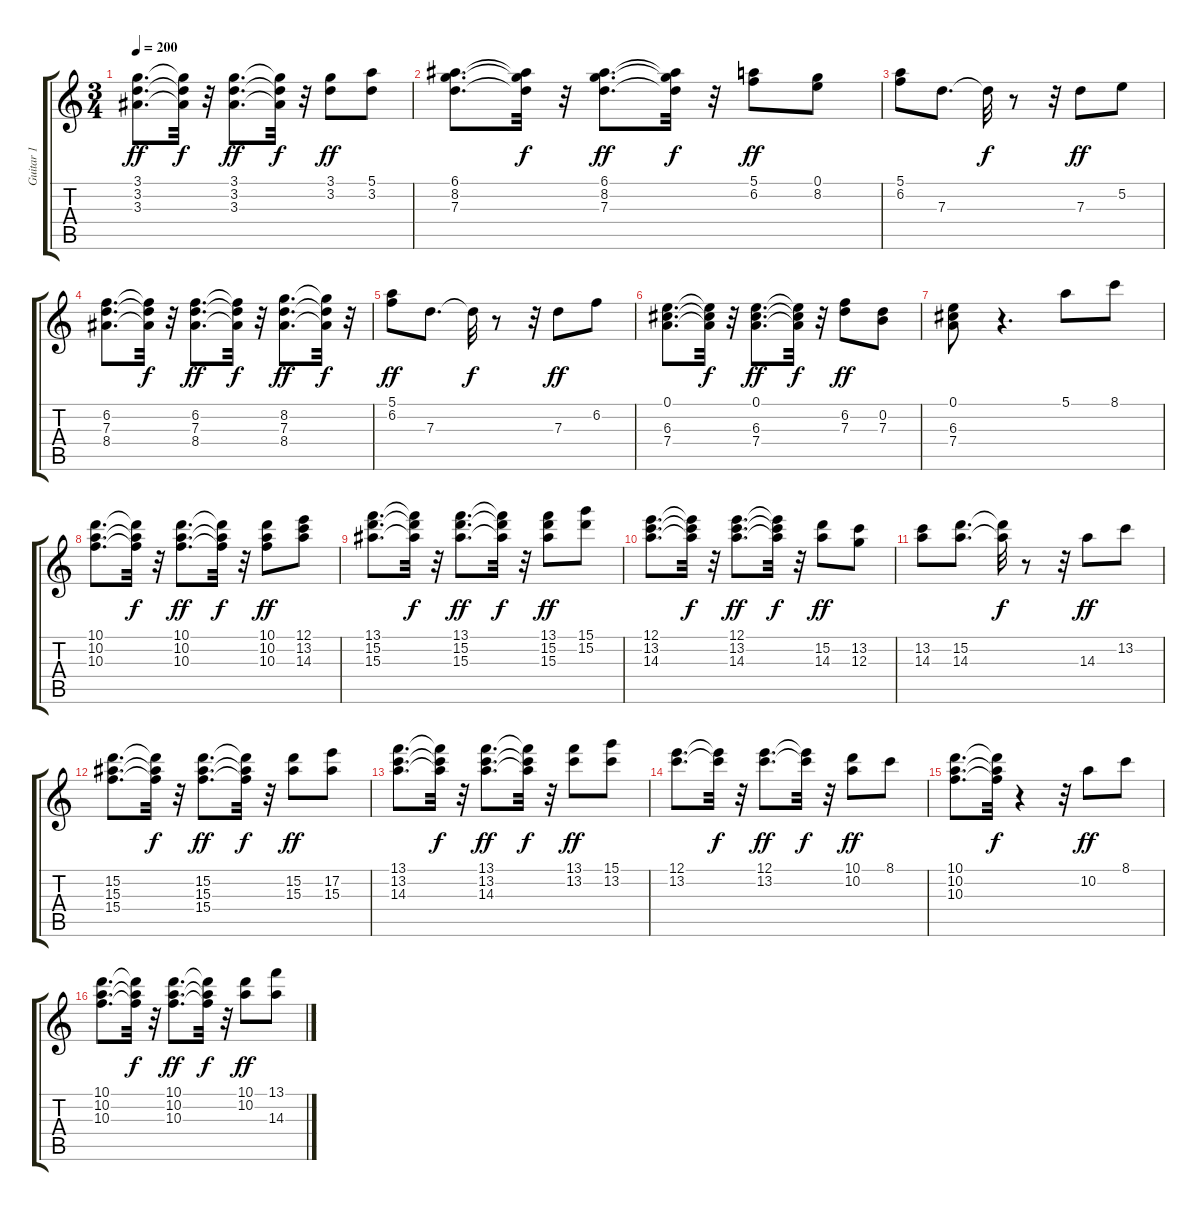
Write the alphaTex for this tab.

\track ("Guitar 1" "Guitar 1") {instrument overdrivenguitar}
\staff {score tabs}
\tuning (E4 B3 G3 D3 A2 E2) {hide}
\ts (3 4)
\tempo 200
\clef g2
\ks c
(3.1 3.2 3.3).8{d dy ff} (3.1{t} 3.2{t} 3.3{t}).32{dy f} r.32 (3.1 3.2 3.3).8{d dy ff} (3.1{t} 3.2{t} 3.3{t}).32{dy f} r.32 (3.1 3.2).8{dy ff} (5.1 3.2).8 |
(6.1 8.2 7.3).8{d} (6.1{t} 8.2{t} 7.3{t}).32{dy f} r.32 (6.1 8.2 7.3).8{d dy ff} (6.1{t} 8.2{t} 7.3{t}).32{dy f} r.32 (5.1 6.2).8{dy ff} (0.1 8.2).8 |
(5.1 6.2).8 7.3.8{d} 7.3{t}.32{dy f} r.8 r.32 7.3.8{dy ff} 5.2.8 |
(6.2 7.3 8.4).8{d} (6.2{t} 7.3{t} 8.4{t}).32{dy f} r.32 (6.2 7.3 8.4).8{d dy ff} (6.2{t} 7.3{t} 8.4{t}).32{dy f} r.32 (8.2 7.3 8.4).8{d dy ff} (8.2{t} 7.3{t} 8.4{t}).32{dy f} r.32 |
(5.1 6.2).8{dy ff} 7.3.8{d} 7.3{t}.32{dy f} r.8 r.32 7.3.8{dy ff} 6.2.8 |
(0.1 6.3 7.4).8{d} (0.1{t} 6.3{t} 7.4{t}).32{dy f} r.32 (0.1 6.3 7.4).8{d dy ff} (0.1{t} 6.3{t} 7.4{t}).32{dy f} r.32 (6.2 7.3).8{dy ff} (0.2 7.3).8 |
(0.1 6.3 7.4).8 r.4{d} 5.1.8 8.1.8 |
(10.1 10.2 10.3).8{d} (10.1{t} 10.2{t} 10.3{t}).32{dy f} r.32 (10.1 10.2 10.3).8{d dy ff} (10.1{t} 10.2{t} 10.3{t}).32{dy f} r.32 (10.1 10.2 10.3).8{dy ff} (12.1 13.2 14.3).8 |
(13.1 15.2 15.3).8{d} (13.1{t} 15.2{t} 15.3{t}).32{dy f} r.32 (13.1 15.2 15.3).8{d dy ff} (13.1{t} 15.2{t} 15.3{t}).32{dy f} r.32 (13.1 15.2 15.3).8{dy ff} (15.1 15.2).8 |
(12.1 13.2 14.3).8{d} (12.1{t} 13.2{t} 14.3{t}).32{dy f} r.32 (12.1 13.2 14.3).8{d dy ff} (12.1{t} 13.2{t} 14.3{t}).32{dy f} r.32 (15.2 14.3).8{dy ff} (13.2 12.3).8 |
(13.2 14.3).8 (15.2 14.3).8{d} (15.2{t} 14.3{t}).32{dy f} r.8 r.32 14.3.8{dy ff} 13.2.8 |
(15.2 15.3 15.4).8{d} (15.2{t} 15.3{t} 15.4{t}).32{dy f} r.32 (15.2 15.3 15.4).8{d dy ff} (15.2{t} 15.3{t} 15.4{t}).32{dy f} r.32 (15.2 15.3).8{dy ff} (17.2 15.3).8 |
(13.1 13.2 14.3).8{d} (13.1{t} 13.2{t} 14.3{t}).32{dy f} r.32 (13.1 13.2 14.3).8{d dy ff} (13.1{t} 13.2{t} 14.3{t}).32{dy f} r.32 (13.1 13.2).8{dy ff} (15.1 13.2).8 |
(12.1 13.2).8{d} (12.1{t} 13.2{t}).32{dy f} r.32 (12.1 13.2).8{d dy ff} (12.1{t} 13.2{t}).32{dy f} r.32 (10.1 10.2).8{dy ff} 8.1.8 |
(10.1 10.2 10.3).8{d} (10.1{t} 10.2{t} 10.3{t}).32{dy f} r.4 r.32 10.2.8{dy ff} 8.1.8 |
(10.1 10.2 10.3).8{d} (10.1{t} 10.2{t} 10.3{t}).32{dy f} r.32 (10.1 10.2 10.3).8{d dy ff} (10.1{t} 10.2{t} 10.3{t}).32{dy f} r.32 (10.1 10.2).8{dy ff} (13.1 14.3).8
